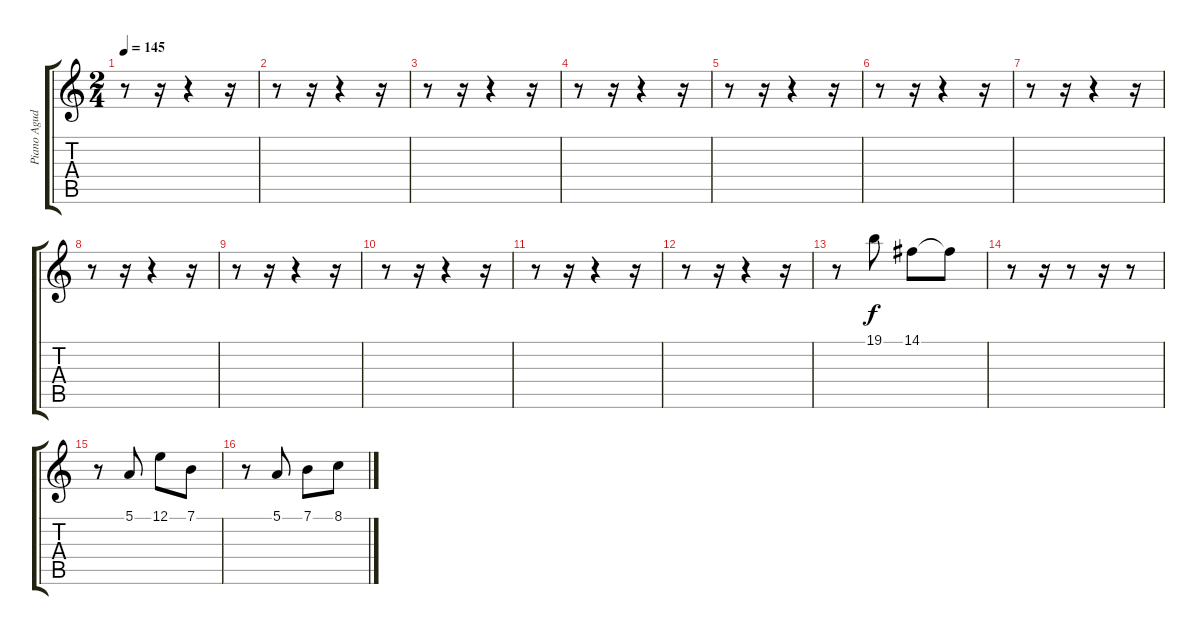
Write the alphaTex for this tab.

\track ("Piano Agudos" "Piano Agud") {instrument acousticgrandpiano}
\staff {score tabs}
\tuning (E4 B3 G3 D3 A2 E2) {hide}
\ts (2 4)
\tempo 145
\clef g2
\ks c
r.8{dy f} r.16 r.4 r.16 |
r.8 r.16 r.4 r.16 |
r.8 r.16 r.4 r.16 |
r.8 r.16 r.4 r.16 |
r.8 r.16 r.4 r.16 |
r.8 r.16 r.4 r.16 |
r.8 r.16 r.4 r.16 |
r.8 r.16 r.4 r.16 |
r.8 r.16 r.4 r.16 |
r.8 r.16 r.4 r.16 |
r.8 r.16 r.4 r.16 |
r.8 r.16 r.4 r.16 |
r.8 19.1.8 14.1.8 14.1{t}.8 |
r.8 r.16 r.8 r.16 r.8 |
r.8 5.1.8 12.1.8 7.1.8 |
r.8 5.1.8 7.1.8 8.1.8
